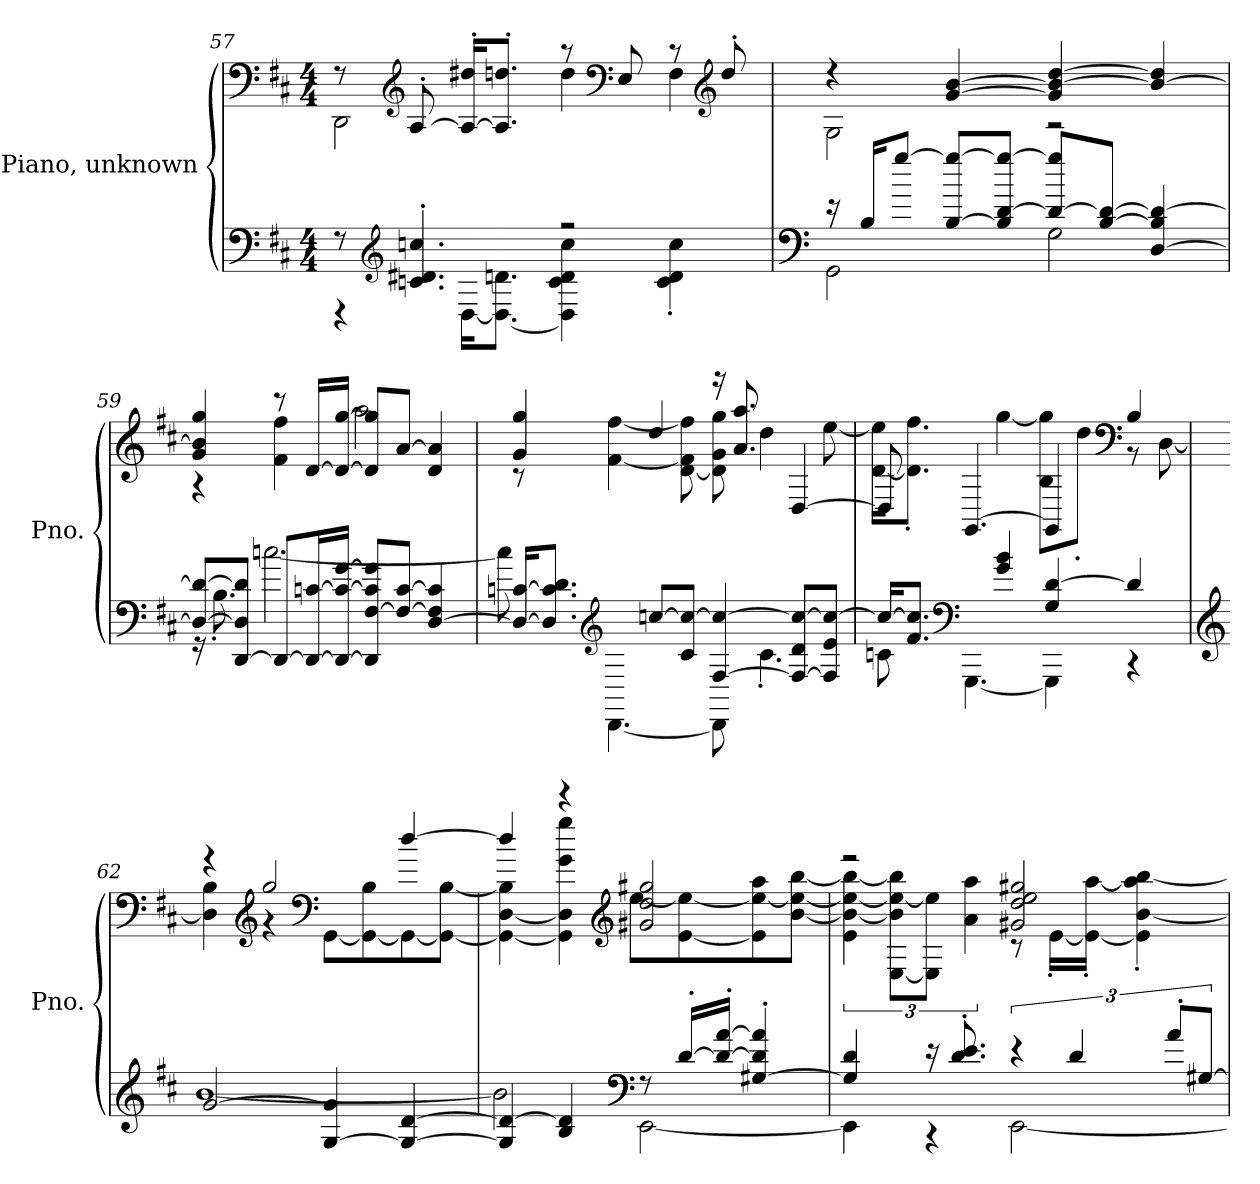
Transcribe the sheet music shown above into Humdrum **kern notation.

**kern	**kern
*part1	*part1
*staff2	*staff1
*I"Piano, unknown	*
*I'Pno.	*
!!LO:LB:g=z
*clefF4	*clefF4
*k[f#c#]	*k[f#c#]
*M4/4	*M4/4
=57	=57
*^	*^
8r	4r	8r	2DD\
*clefG2	*	*clefG2	*
4.cn/' 4.d#X/' 4.ccn/'	.	[8A'/	.
.	[16D\KL	16A/_' 16dd#X/'KL	.
.	8.D\_ 8.dn\J	8.A/]' 8.ddn/'J	.
2r	4D\] 4c\ 4d\ 4cc\	8r	4dd\
*	*	*clefF4	*
.	.	8E/	.
.	4c\' 4d\' 4cc\'	8r	4F#\
*	*	*clefG2	*
.	.	8dd'/	.
=58	=58	=58	=58
*clefF4	*	*	*
16r	2GG\	4r	2G\
16B/KL	.	.	.
[8gg/J	.	.	.
[8B/ 8gg/_L	.	[4g/ [4b/	.
8B/] [8d/ 8gg/_J	.	.	.
8d/_ 8gg/]L	2G\	4g/] 4b/_ [4dd/	2r
[8B/ 8d/_J	.	.	.
[4D/ 4B/] 4d/_	.	4b/_ 4dd/]	.
!!LO:LB:g=z	!!
=59	=59	=59	=59
8D/_ 8d/_L	16r	4g/ 4b/] 4gg/	4r
.	8.B'\	.	.
[8DD/ 8D/] 8d/]J	.	.	.
8DD/L_	[2.ccn\	8r	4f#\ 4ff#\
16DD/_ [16cn/L	.	[16d/LL	.
16DD/_ 16c/_ [16g/JJ	.	16d/_ [16gg/JJ	.
8DD/] [8F#/ 8c/] 8g/]L	.	8d/] 8gg/]L	2aa\
8F#/_ [8c/J	.	[8a/J	.
[4D/ 4F#/] 4c/]	.	4d/ 4a/]	.
=60	=60	=60	=60
16D/_ [16cn/KL	8cc\]	4g/ 4gg/	8r
8.D/] 8.c/] 8.d/J	.	.	.
*clefG2	*	*	*
.	[4.DD\	.	[4f#\ [4ff#\
[8ccn/L	.	4dd/	.
8c/ 8cc/_J	.	.	[8d\ 8f#\] 8ff#\]
[4F#/ 4cc/_	8DD\]	16r	8d\] 8g\ 8gg\
.	.	8.a/ 8.aa/	.
.	4.c'\	.	4dd\
8F#/_ 8d/ 8cc/_L	.	[4D/	.
8F#/] 8e/ 8cc/_J	.	.	[8ee\
!!LO:LB:g=z	!!
=61	=61	=61	=61
16cc/KL_	8cn\	8D/]	[16d\ 16ee\]KL
8.f#/ 8.cc/]J	.	.	8.d\]' 8.ff#\'J
*clefF4	*	*	*
.	[4.GGG\	[4.GG/	.
4g/ 4b/	.	.	[4gg\
4G/ [4d/	4GGG\]	4GG/]	8B\ 8gg\]L
.	.	.	8dd'\J
*	*	*clefF4	*
4d/]	4r	4B/	8r
.	.	.	[8D\
=62	=62	=62	=62
*clefG2	*	*	*
[2g/	[1b	4r	4D\] 4B\
*	*	*clefG2	*
.	.	2gg/	4r
*	*	*clefF4	*
[4G/ 4g/]	.	.	[8GG\L
.	.	.	8GG\_ 8B\
4G/_ [4d/	.	[4dd/	8GG\_
.	.	.	8GG\_ [8B\J
=63	=63	=63	=63
4G/] 4d/_	2b\]	4dd/]	4GG\_ [4D\ 4B\]
4B/ 4d/]	.	4r	4GG\] 4D\] 4g\ 4gg\
*clefF4	*	*clefG2	*
8r	[2EE\	2g#X/ 2dd/ 2gg#X/	[8ee\L
[16d'/LL	.	.	[8e\ 8ee\_
16d/_' [16a/'JJ	.	.	.
[4G#X/' 4d/]' 4a/]'	.	.	8e\] 8ee\_ 8aa\
.	.	.	[8b\ 8ee\_ [8bb\J
!!LO:LB:g=z	!!
=64	=64	=64	=64
4G#/] 4d/	4EE\]	2r	6e\ 6b\_ 6ee\_ 6bb\_
.	.	.	[12E\ 12b\] 12ee\_ 12bb\]L
16r	4r	.	12E\] 12ee\]J
8.d/' 8.e/'	.	.	.
.	.	.	6a\ 6aa\
6r	[2EE\	2g#X/ 2dd/ 2ee/ 2gg#X/	8r
.	.	.	[16e'\LL
6d/	.	.	.
.	.	.	16e\_' [16aa\'JJ
.	.	.	4e\]' [4b\' 4aa\]' [4bb\'
12a'/L	.	.	.
[12G#X/J	.	.	.
*v	*v	*	*
*	*v	*v
=	=
*-	*-
